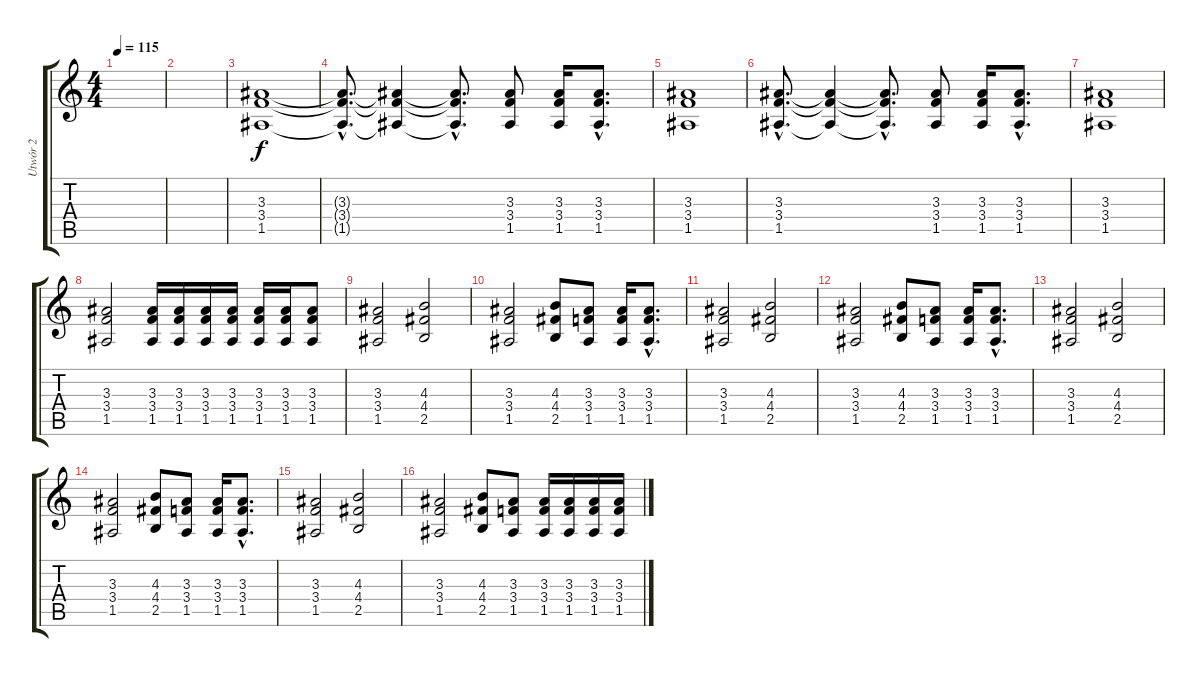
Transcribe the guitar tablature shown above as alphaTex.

\track ("Utwór 2" "Utwór 2") {instrument distortionguitar}
\staff {score tabs}
\tuning (E4 B3 G3 D3 A2 D2) {hide}
\ts (4 4)
\tempo 115
\clef g2
\ks c
|
|
(3.3 3.4 1.5).1 |
(3.3{hac t} 3.4{hac t} 1.5{hac t}).8{d} (3.3{t} 3.4{t} 1.5{t}).4 (3.3{hac t} 3.4{hac t} 1.5{hac t}).8{d} (3.3 3.4 1.5).8 (3.3 3.4 1.5).16 (3.3{hac} 3.4{hac} 1.5{hac}).8{d} |
(3.3 3.4 1.5).1 |
(3.3{hac} 3.4{hac} 1.5{hac}).8{d} (3.3{t} 3.4{t} 1.5{t}).4 (3.3{hac t} 3.4{hac t} 1.5{hac t}).8{d} (3.3 3.4 1.5).8 (3.3 3.4 1.5).16 (3.3{hac} 3.4{hac} 1.5{hac}).8{d} |
(3.3 3.4 1.5).1 |
(3.3 3.4 1.5).2 (3.3 3.4 1.5).16 (3.3 3.4 1.5).16 (3.3 3.4 1.5).16 (3.3 3.4 1.5).16 (3.3 3.4 1.5).16 (3.3 3.4 1.5).16 (3.3 3.4 1.5).8 |
(3.3 3.4 1.5).2 (4.3 4.4 2.5).2 |
(3.3 3.4 1.5).2 (4.3 4.4 2.5).8 (3.3 3.4 1.5).8 (3.3 3.4 1.5).16 (3.3{hac} 3.4{hac} 1.5{hac}).8{d} |
(3.3 3.4 1.5).2 (4.3 4.4 2.5).2 |
(3.3 3.4 1.5).2 (4.3 4.4 2.5).8 (3.3 3.4 1.5).8 (3.3 3.4 1.5).16 (3.3{hac} 3.4{hac} 1.5{hac}).8{d} |
(3.3 3.4 1.5).2 (4.3 4.4 2.5).2 |
(3.3 3.4 1.5).2 (4.3 4.4 2.5).8 (3.3 3.4 1.5).8 (3.3 3.4 1.5).16 (3.3{hac} 3.4{hac} 1.5{hac}).8{d} |
(3.3 3.4 1.5).2 (4.3 4.4 2.5).2 |
(3.3 3.4 1.5).2 (4.3 4.4 2.5).8 (3.3 3.4 1.5).8 (3.3 3.4 1.5).16 (3.3 3.4 1.5).16 (3.3 3.4 1.5).16 (3.3 3.4 1.5).16
